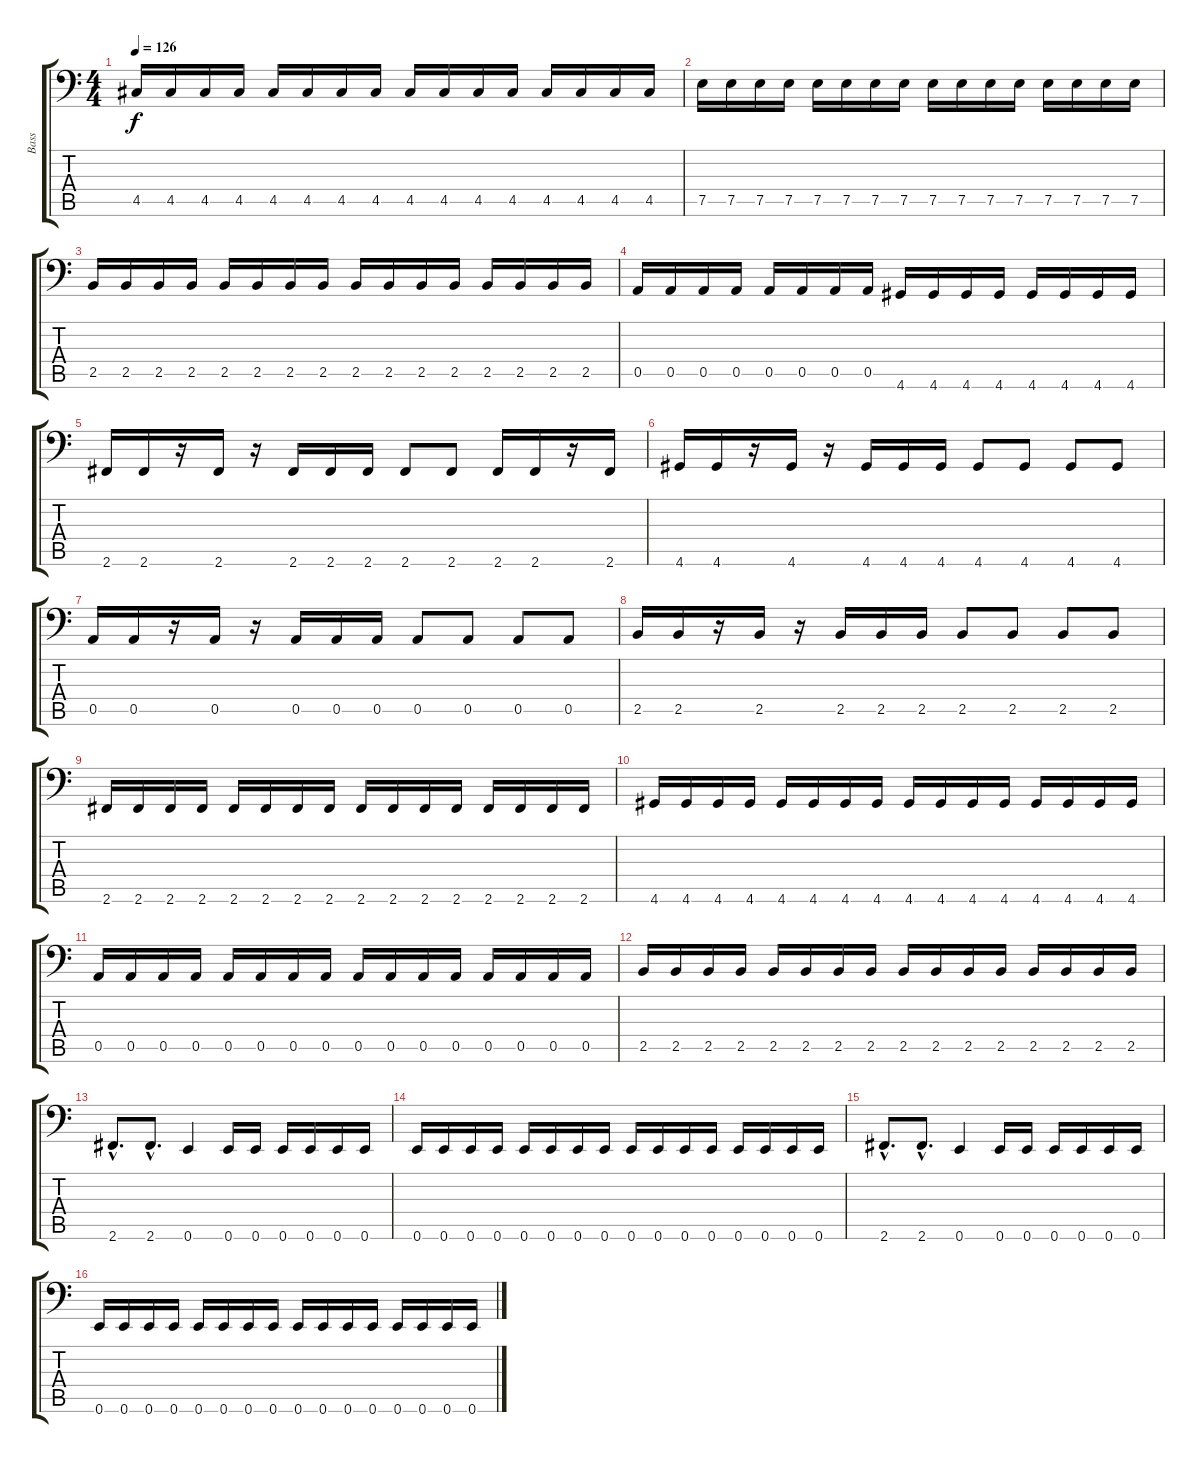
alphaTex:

\track ("Bass" "Bass") {instrument electricbassfinger}
\staff {score tabs}
\tuning (E3 B2 G2 D2 A1 E1) {hide}
\ts (4 4)
\tempo 126
\clef f4
\ks c
4.5.16{dy f} 4.5.16 4.5.16 4.5.16 4.5.16 4.5.16 4.5.16 4.5.16 4.5.16 4.5.16 4.5.16 4.5.16 4.5.16 4.5.16 4.5.16 4.5.16 |
7.5.16 7.5.16 7.5.16 7.5.16 7.5.16 7.5.16 7.5.16 7.5.16 7.5.16 7.5.16 7.5.16 7.5.16 7.5.16 7.5.16 7.5.16 7.5.16 |
2.5.16 2.5.16 2.5.16 2.5.16 2.5.16 2.5.16 2.5.16 2.5.16 2.5.16 2.5.16 2.5.16 2.5.16 2.5.16 2.5.16 2.5.16 2.5.16 |
0.5.16 0.5.16 0.5.16 0.5.16 0.5.16 0.5.16 0.5.16 0.5.16 4.6.16 4.6.16 4.6.16 4.6.16 4.6.16 4.6.16 4.6.16 4.6.16 |
2.6.16 2.6.16 r.16 2.6.16 r.16 2.6.16 2.6.16 2.6.16 2.6.8 2.6.8 2.6.16 2.6.16 r.16 2.6.16 |
4.6.16 4.6.16 r.16 4.6.16 r.16 4.6.16 4.6.16 4.6.16 4.6.8 4.6.8 4.6.8 4.6.8 |
0.5.16 0.5.16 r.16 0.5.16 r.16 0.5.16 0.5.16 0.5.16 0.5.8 0.5.8 0.5.8 0.5.8 |
2.5.16 2.5.16 r.16 2.5.16 r.16 2.5.16 2.5.16 2.5.16 2.5.8 2.5.8 2.5.8 2.5.8 |
2.6.16 2.6.16 2.6.16 2.6.16 2.6.16 2.6.16 2.6.16 2.6.16 2.6.16 2.6.16 2.6.16 2.6.16 2.6.16 2.6.16 2.6.16 2.6.16 |
4.6.16 4.6.16 4.6.16 4.6.16 4.6.16 4.6.16 4.6.16 4.6.16 4.6.16 4.6.16 4.6.16 4.6.16 4.6.16 4.6.16 4.6.16 4.6.16 |
0.5.16 0.5.16 0.5.16 0.5.16 0.5.16 0.5.16 0.5.16 0.5.16 0.5.16 0.5.16 0.5.16 0.5.16 0.5.16 0.5.16 0.5.16 0.5.16 |
2.5.16 2.5.16 2.5.16 2.5.16 2.5.16 2.5.16 2.5.16 2.5.16 2.5.16 2.5.16 2.5.16 2.5.16 2.5.16 2.5.16 2.5.16 2.5.16 |
2.6{hac}.8{d} 2.6{hac}.8{d} 0.6.4 0.6.16 0.6.16 0.6.16 0.6.16 0.6.16 0.6.16 |
0.6.16 0.6.16 0.6.16 0.6.16 0.6.16 0.6.16 0.6.16 0.6.16 0.6.16 0.6.16 0.6.16 0.6.16 0.6.16 0.6.16 0.6.16 0.6.16 |
2.6{hac}.8{d} 2.6{hac}.8{d} 0.6.4 0.6.16 0.6.16 0.6.16 0.6.16 0.6.16 0.6.16 |
0.6.16 0.6.16 0.6.16 0.6.16 0.6.16 0.6.16 0.6.16 0.6.16 0.6.16 0.6.16 0.6.16 0.6.16 0.6.16 0.6.16 0.6.16 0.6.16
